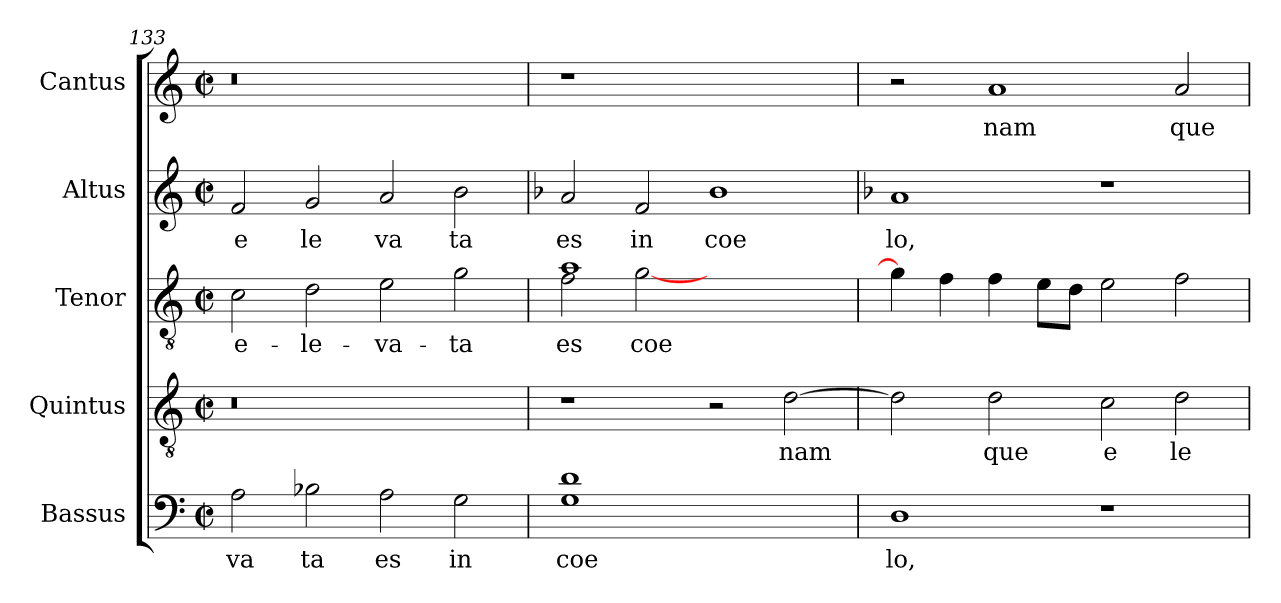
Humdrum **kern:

**kern	**text	**kern	**text	**kern	**text	**kern	**text	**kern	**text
*part5	*part5	*part4	*part4	*part3	*part3	*part2	*part2	*part1	*part1
*staff5	*staff5	*staff4	*staff4	*staff3	*staff3	*staff2	*staff2	*staff1	*staff1
*I"Bassus	*	*I"Quintus	*	*I"Tenor	*	*I"Altus	*	*I"Cantus	*
*clefF4	*	*clefGv2	*	*clefGv2	*	*clefG2	*	*clefG2	*
*	*	*	*	*	*	*k[]	*	*	*
*	*	*	*	*	*	*C:	*	*	*
*M2/2	*	*M2/2	*	*M2/2	*	*M2/2	*	*M2/2	*
*met(c|)	*	*met(c|)	*	*met(c|)	*	*met(c|)	*	*met(c|)	*
=133	=133	=133	=133	=133	=133	=133	=133	=133	=133
!	!LO:LY:b:cj	!	!	!	!LO:LY:b:cj	!	!LO:LY:b:cj	!	!
2A\	va	0r	.	2c\	e-	2f/	e	0r	.
!	!LO:LY:b:cj	!	!	!	!LO:LY:b:cj	!	!LO:LY:b:cj	!	!
2B-X\	ta	.	.	2d\	-le-	2g/	le	.	.
!	!LO:LY:b:cj	!	!	!	!LO:LY:b:cj	!	!LO:LY:b:cj	!	!
2A\	es	.	.	2e\	-va-	2a/	va	.	.
!	!LO:LY:b:cj	!	!	!	!LO:LY:b:cj	!	!LO:LY:b:cj	!	!
2G\	in	.	.	2g\	-ta	2b\	ta	.	.
=134	=134	=134	=134	=134	=134	=134	=134	=134	=134
*	*	*	*	*	*	*k[b-]	*	*	*
*	*	*	*	*	*	*F:	*	*	*
!	!LO:LY:b:cj	!	!	!	!LO:LY:b:cj	!	!	!	!
*	*	*	*	*^	*	*	*	*	*
!	!	!	!	!	!	!LO:LY:b:cj	!	!LO:LY:b:cj	!	!
1d 1G	coe	1r	.	1a	2f\	es	2a/	es	1r	.
!	!	!	!	!	!	!LO:LY:b	!	!LO:LY:b:cj	!	!
.	.	.	.	.	[>2g\	coe-	2f/	in	.	.
!	!	!	!	!	!	!	!	!LO:LY:b:cj	!	!
1ryy	.	2r	.	1ryy	1ryy	.	1b-	coe	1ryy	.
!	!	!	!LO:LY:b	!	!	!	!	!	!	!
.	.	[>2d\	nam	.	.	.	.	.	.	.
*	*	*	*	*v	*v	*	*	*	*	*
=135	=135	=135	=135	=135	=135	=135	=135	=135	=135
*	*	*	*	*	*	*k[b-]	*	*	*
*	*	*	*	*	*	*F:	*	*	*
!	!LO:LY:b:cj	!	!	!	!	!	!LO:LY:b:cj	!	!
1D	lo,	2d\]	.	4g\]	.	1a	lo,	2r	.
.	.	.	.	4f\	.	.	.	.	.
!	!	!	!LO:LY:b:cj	!	!	!	!	!	!LO:LY:b:cj
.	.	2d\	que	4f\	.	.	.	1a	nam
.	.	.	.	8e\L	.	.	.	.	.
.	.	.	.	8d\J	.	.	.	.	.
!	!	!	!LO:LY:b:cj	!	!	!	!	!	!
1r	.	2c\	e	2e\	.	1r	.	.	.
!	!	!	!LO:LY:b:cj	!	!	!	!	!	!LO:LY:b:cj
.	.	2d\	le	2f\	.	.	.	2a/	que
=	=	=	=	=	=	=	=	=	=
*-	*-	*-	*-	*-	*-	*-	*-	*-	*-
